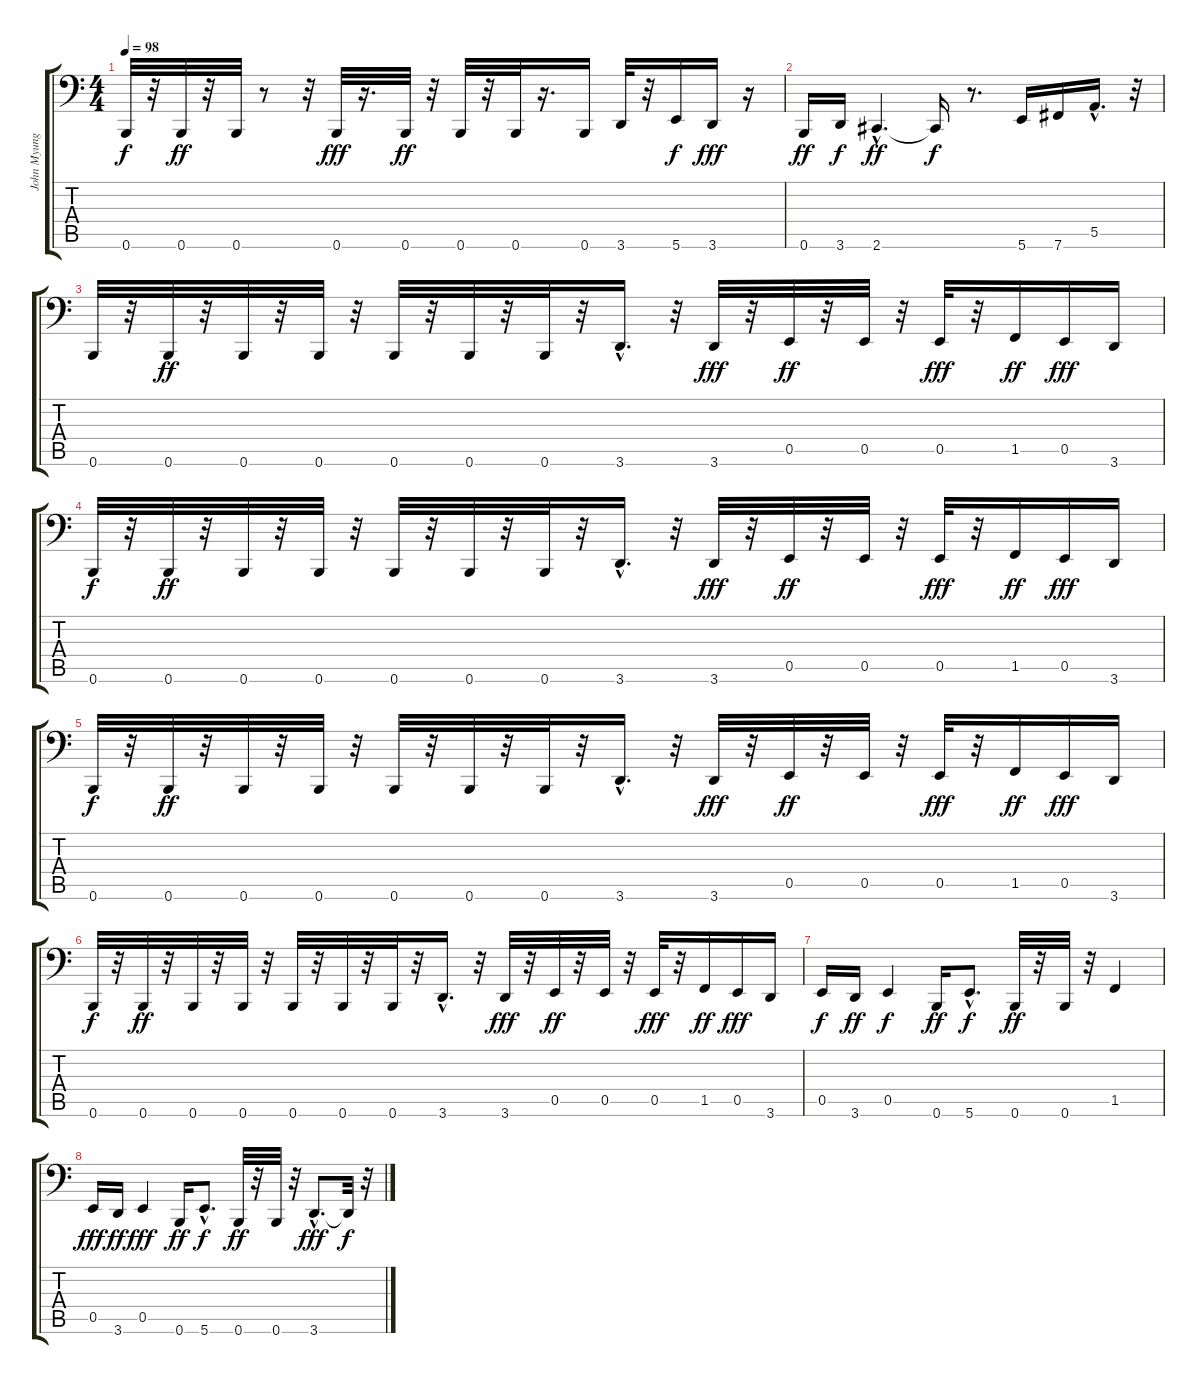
\track ("John Myung" "John Myung") {instrument electricbassfinger}
\staff {score tabs}
\tuning (C3 G2 D2 A1 E1 B0) {hide}
\ts (4 4)
\tempo 98
\clef f4
\ks c
0.6.32{dy f} r.32 0.6.32{dy ff} r.32 0.6.32 r.8 r.32 0.6.32{dy fff} r.16{d} 0.6.32{dy ff} r.32 0.6.32 r.32 0.6.32 r.16{d} 0.6.16 3.6.32 r.32 5.6.16{dy f} 3.6.16{dy fff} r.16 |
0.6.16{dy ff} 3.6.16{dy f} 2.6{hac}.4{d dy ff} 2.6{t}.16{dy f} r.8{d} 5.6.16 7.6.16 5.5{hac}.16{d} r.32 |
0.6.32 r.32 0.6.32{dy ff} r.32 0.6.32 r.32 0.6.32 r.32 0.6.32 r.32 0.6.32 r.32 0.6.32 r.32 3.6{hac}.16{d} r.32 3.6.32{dy fff} r.32 0.5.32{dy ff} r.32 0.5.32 r.32 0.5.32{dy fff} r.32 1.5.16{dy ff} 0.5.16{dy fff} 3.6.16 |
0.6.32{dy f} r.32 0.6.32{dy ff} r.32 0.6.32 r.32 0.6.32 r.32 0.6.32 r.32 0.6.32 r.32 0.6.32 r.32 3.6{hac}.16{d} r.32 3.6.32{dy fff} r.32 0.5.32{dy ff} r.32 0.5.32 r.32 0.5.32{dy fff} r.32 1.5.16{dy ff} 0.5.16{dy fff} 3.6.16 |
0.6.32{dy f} r.32 0.6.32{dy ff} r.32 0.6.32 r.32 0.6.32 r.32 0.6.32 r.32 0.6.32 r.32 0.6.32 r.32 3.6{hac}.16{d} r.32 3.6.32{dy fff} r.32 0.5.32{dy ff} r.32 0.5.32 r.32 0.5.32{dy fff} r.32 1.5.16{dy ff} 0.5.16{dy fff} 3.6.16 |
0.6.32{dy f} r.32 0.6.32{dy ff} r.32 0.6.32 r.32 0.6.32 r.32 0.6.32 r.32 0.6.32 r.32 0.6.32 r.32 3.6{hac}.16{d} r.32 3.6.32{dy fff} r.32 0.5.32{dy ff} r.32 0.5.32 r.32 0.5.32{dy fff} r.32 1.5.16{dy ff} 0.5.16{dy fff} 3.6.16 |
0.5.16{dy f} 3.6.16{dy ff} 0.5.4{dy f} 0.6.16{dy ff} 5.6{hac}.8{d dy f} 0.6.32{dy ff} r.32 0.6.32 r.32 1.5.4 |
0.5.16{dy fff} 3.6.16{dy ff} 0.5.4{dy fff} 0.6.16{dy ff} 5.6{hac}.8{d dy f} 0.6.32{dy ff} r.32 0.6.32 r.32 3.6{hac}.8{d dy fff} 3.6{t}.32{dy f} r.32
